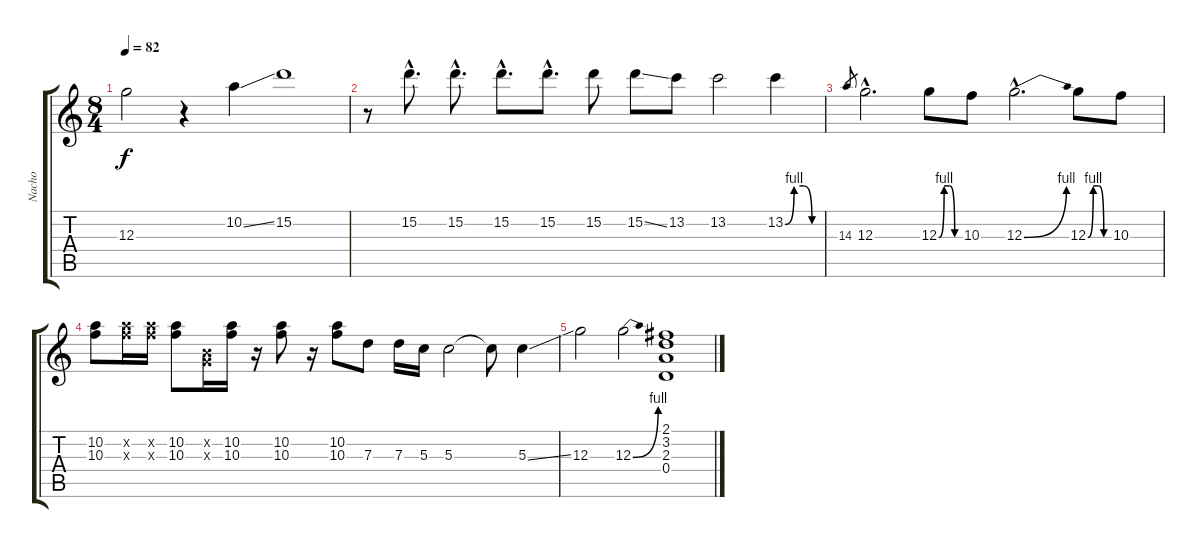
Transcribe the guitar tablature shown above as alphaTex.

\track ("Nacho" "Nacho") {instrument distortionguitar}
\staff {score tabs}
\tuning (E4 B3 G3 D3 A2 E2) {hide}
\ts (8 4)
\tempo 82
\clef g2
\ks c
12.3.2{dy f} r.4 10.2{ss}.4 15.2.1 |
r.8 15.2{hac}.8{d} 15.2{hac}.8{d} 15.2{hac}.8{d} 15.2{hac}.8{d} 15.2.8 15.2{ss}.8 13.2.8 13.2.2 13.2{be (custom 0 0 15 4 30 4 45 0 60 0)}.4 |
14.3.8{gr} 12.3{hac}.2{d} 12.3{be (custom 0 0 15 4 30 4 45 0 60 0)}.8 10.3.8 12.3{be (bend 0 0 60 4) hac}.2{d} 12.3{be (custom 0 0 15 4 30 4 45 0 60 0)}.8 10.3.8 |
(10.2 10.3).8 (10.2{x} 10.3{x}).16 (10.2{x} 10.3{x}).16 (10.2 10.3).8 (0.2{x} 0.3{x}).16 (10.2 10.3).16 r.16 (10.2 10.3).8 r.16 (10.2 10.3).8 7.3.8 7.3.16 5.3.16 5.3.2 5.3{t}.8 5.3{ss}.4 |
12.3.2 12.3{be (bend 0 0 60 4)}.2 (2.1 3.2 2.3 0.4).1
